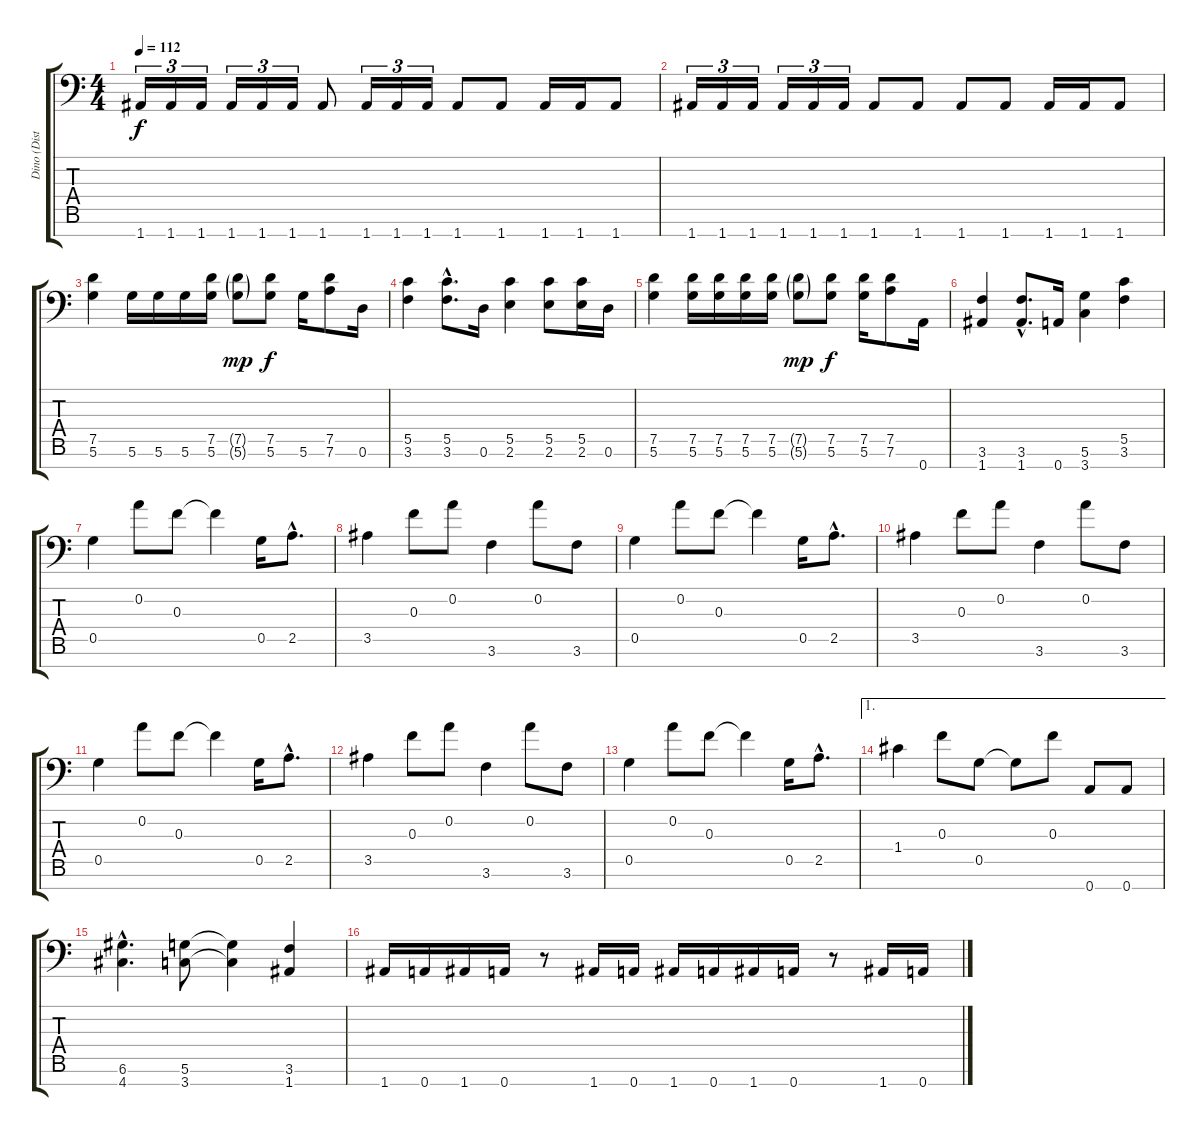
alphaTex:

\track ("Dino (Disto 7-strings Gtr)" "Dino (Dist") {instrument distortionguitar}
\staff {score tabs}
\tuning (D4 A3 F3 C3 G2 D2 A1) {hide}
\ts (4 4)
\tempo 112
\clef f4
\ks c
1.7.16{tu (3 2) dy f} 1.7.16{tu (3 2)} 1.7.16{tu (3 2)} 1.7.16{tu (3 2)} 1.7.16{tu (3 2)} 1.7.16{tu (3 2)} 1.7.8 1.7.16{tu (3 2)} 1.7.16{tu (3 2)} 1.7.16{tu (3 2)} 1.7.8 1.7.8 1.7.16 1.7.16 1.7.8 |
1.7.16{tu (3 2)} 1.7.16{tu (3 2)} 1.7.16{tu (3 2)} 1.7.16{tu (3 2)} 1.7.16{tu (3 2)} 1.7.16{tu (3 2)} 1.7.8 1.7.8 1.7.8 1.7.8 1.7.16 1.7.16 1.7.8 |
(7.5 5.6).4 5.6.16 5.6.16 5.6.16 (7.5 5.6).16 (7.5{g} 5.6{g}).8{dy mp} (7.5 5.6).8{dy f} 5.6.16 (7.5 7.6).8 0.6.16 |
(5.5 3.6).4 (5.5{hac} 3.6{hac}).8{d} 0.6.16 (5.5 2.6).4 (5.5 2.6).8 (5.5 2.6).16 0.6.16 |
(7.5 5.6).4 (7.5 5.6).16 (7.5 5.6).16 (7.5 5.6).16 (7.5 5.6).16 (7.5{g} 5.6{g}).8{dy mp} (7.5 5.6).8{dy f} (7.5 5.6).16 (7.5 7.6).8 0.7.16 |
(3.6 1.7).4 (3.6{hac} 1.7{hac}).8{d} 0.7.16 (5.6 3.7).4 (5.5 3.6).4 |
0.5.4 0.2.8 0.3.8 0.3{t}.4 0.5.16 2.5{hac}.8{d} |
3.5.4 0.3.8 0.2.8 3.6.4 0.2.8 3.6.8 |
0.5.4 0.2.8 0.3.8 0.3{t}.4 0.5.16 2.5{hac}.8{d} |
3.5.4 0.3.8 0.2.8 3.6.4 0.2.8 3.6.8 |
0.5.4 0.2.8 0.3.8 0.3{t}.4 0.5.16 2.5{hac}.8{d} |
3.5.4 0.3.8 0.2.8 3.6.4 0.2.8 3.6.8 |
0.5.4 0.2.8 0.3.8 0.3{t}.4 0.5.16 2.5{hac}.8{d} |
\ae 1
1.4.4 0.3.8 0.5.8 0.5{t}.8 0.3.8 0.7.8 0.7.8 |
(6.6{hac} 4.7{hac}).4{d} (5.6 3.7).8 (5.6{t} 3.7{t}).4 (3.6 1.7).4 |
1.7.16 0.7.16 1.7.16 0.7.16 r.8 1.7.16 0.7.16 1.7.16 0.7.16 1.7.16 0.7.16 r.8 1.7.16 0.7.16
